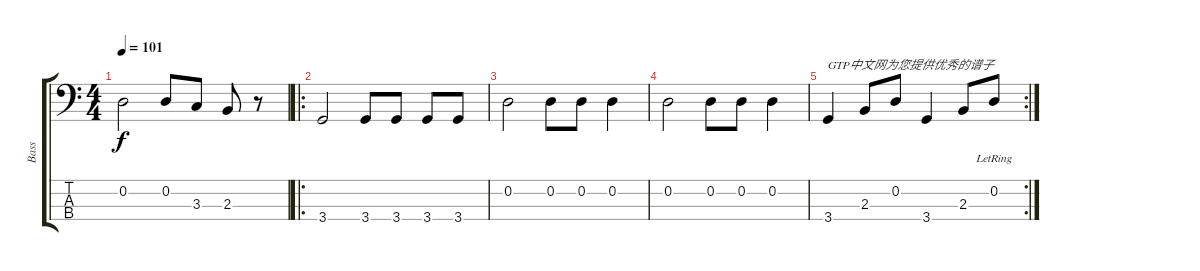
\track ("Bass" "Bass") {instrument electricbassfinger}
\staff {score tabs}
\tuning (G2 D2 A1 E1) {hide}
\ts (4 4)
\tempo 101
\clef f4
\ks c
0.2.2{dy f} 0.2.8 3.3.8 2.3.8 r.8 |
\ro
3.4.2 3.4.8 3.4.8 3.4.8 3.4.8 |
0.2.2 0.2.8 0.2.8 0.2.4 |
0.2.2 0.2.8 0.2.8 0.2.4 |
\rc 2
3.4.4{txt "GTP中文网为您提供优秀的谱子"} 2.3.8 0.2.8 3.4.4 2.3.8 0.2{lr}.8
